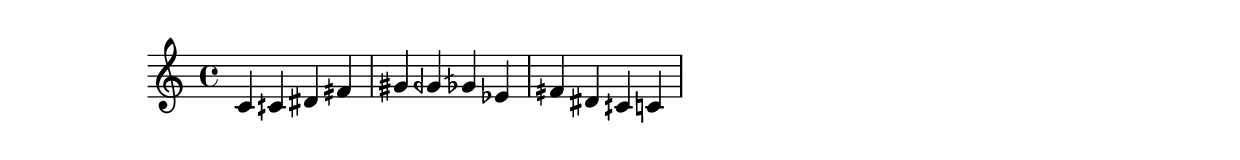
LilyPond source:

%% http://lsr.dsi.unimi.it/LSR/Item?id=585
%% see also http://www.lilypond.org/doc/v2.18/Documentation/snippets/pitches#pitches-makam-example

% Initialize makam settings
\include "makam.ly"

\relative c' {
  \set Staff.keySignature = #`((6 . ,(- KOMA)) (3 . ,BAKIYE))
  c4 cc db fk
  gbm4 gfc gfb efk
  fk4 db cc c
}
